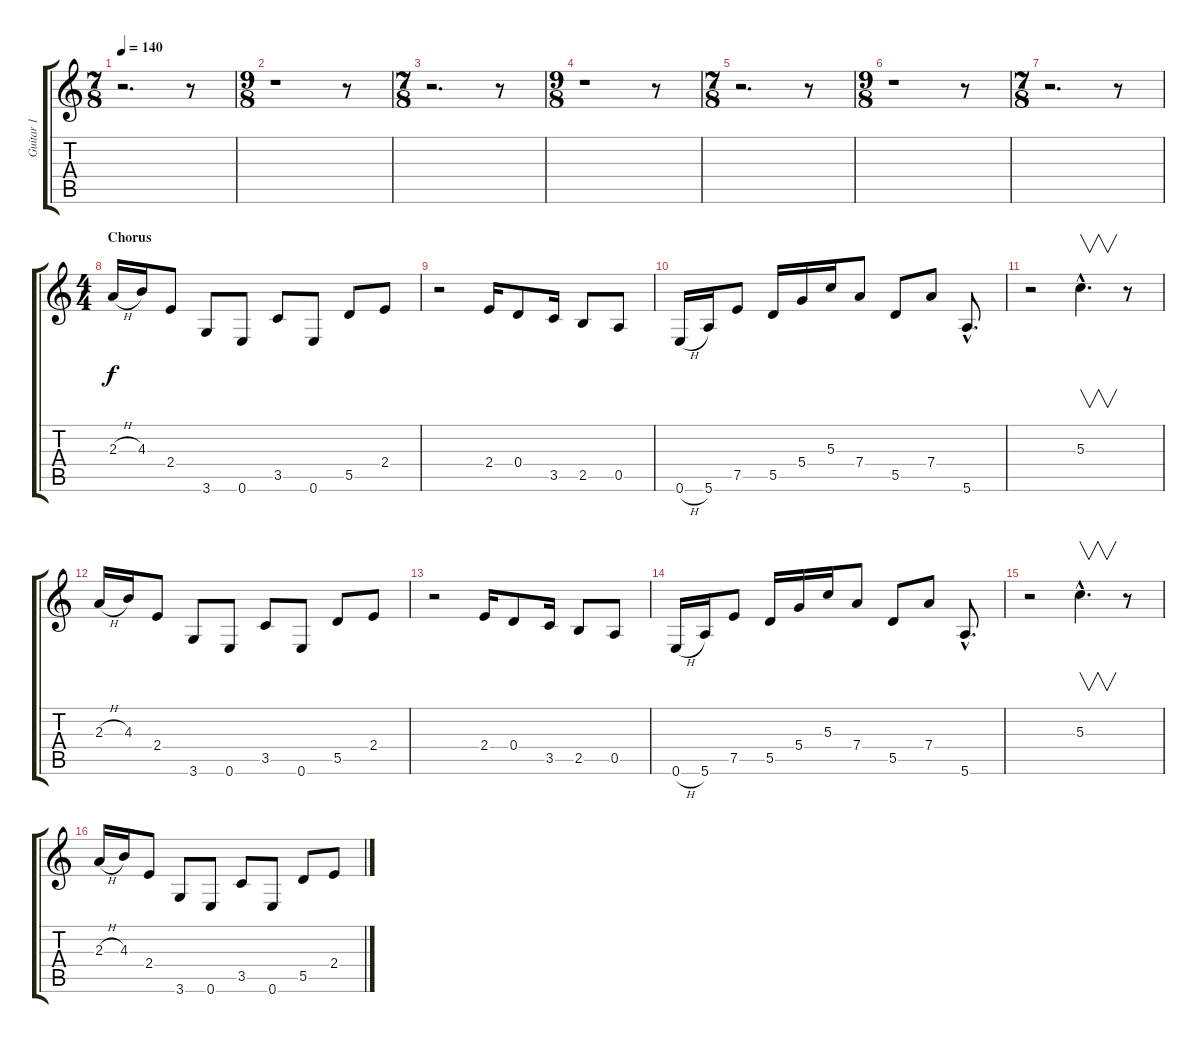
\track ("Guitar 1" "Guitar 1") {instrument distortionguitar}
\staff {score tabs}
\tuning (E4 B3 G3 D3 A2 E2) {hide}
\ts (7 8)
\tempo 140
\clef g2
\ks c
r.2{d dy f} r.8 |
\ts (9 8)
r.1 r.8 |
\ts (7 8)
r.2{d} r.8 |
\ts (9 8)
r.1 r.8 |
\ts (7 8)
r.2{d} r.8 |
\ts (9 8)
r.1 r.8 |
\ts (7 8)
r.2{d} r.8 |
\ts (4 4)
\section ("" "Chorus")
2.3{h}.16 4.3.16 2.4.8 3.6.8 0.6.8 3.5.8 0.6.8 5.5.8 2.4.8 |
r.2 2.4.16 0.4.8 3.5.16 2.5.8 0.5.8 |
0.6{h}.16 5.6.16 7.5.8 5.5.16 5.4.16 5.3.16 7.4.8 5.5.8 7.4.8 5.6{hac}.8{d} |
r.2 5.3{hac}.4{v d} r.8 |
2.3{h}.16 4.3.16 2.4.8 3.6.8 0.6.8 3.5.8 0.6.8 5.5.8 2.4.8 |
r.2 2.4.16 0.4.8 3.5.16 2.5.8 0.5.8 |
0.6{h}.16 5.6.16 7.5.8 5.5.16 5.4.16 5.3.16 7.4.8 5.5.8 7.4.8 5.6{hac}.8{d} |
r.2 5.3{hac}.4{v d} r.8 |
2.3{h}.16 4.3.16 2.4.8 3.6.8 0.6.8 3.5.8 0.6.8 5.5.8 2.4.8
